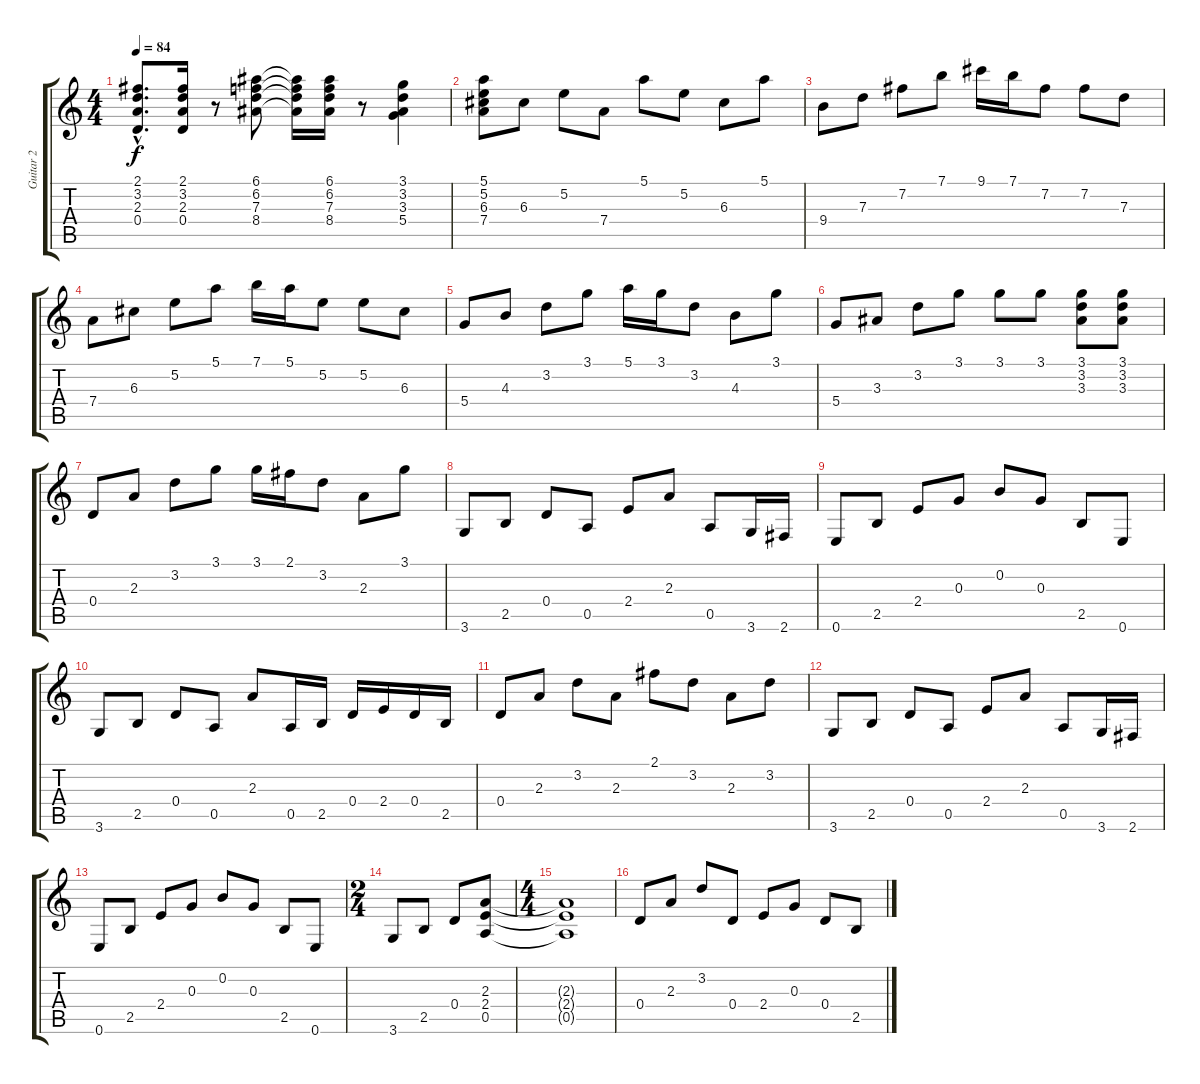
\track ("Guitar 2" "Guitar 2") {instrument acousticguitarsteel}
\staff {score tabs}
\tuning (E4 B3 G3 D3 A2 E2) {hide}
\ts (4 4)
\tempo 84
\clef g2
\ks c
(2.1{hac} 3.2{hac} 2.3{hac} 0.4{hac}).8{d dy f} (2.1 3.2 2.3 0.4).16 r.8 (6.1 6.2 7.3 8.4).8 (6.1{t} 6.2{t} 7.3{t} 8.4{t}).16 (6.1 6.2 7.3 8.4).16 r.8 (3.1 3.2 3.3 5.4).4 |
(5.1 5.2 6.3 7.4).8 6.3.8 5.2.8 7.4.8 5.1.8 5.2.8 6.3.8 5.1.8 |
9.4.8 7.3.8 7.2.8 7.1.8 9.1.16 7.1.16 7.2.8 7.2.8 7.3.8 |
7.4.8 6.3.8 5.2.8 5.1.8 7.1.16 5.1.16 5.2.8 5.2.8 6.3.8 |
5.4.8 4.3.8 3.2.8 3.1.8 5.1.16 3.1.16 3.2.8 4.3.8 3.1.8 |
5.4.8 3.3.8 3.2.8 3.1.8 3.1.8 3.1.8 (3.1 3.2 3.3).8 (3.1 3.2 3.3).8 |
0.4.8 2.3.8 3.2.8 3.1.8 3.1.16 2.1.16 3.2.8 2.3.8 3.1.8 |
3.6.8 2.5.8 0.4.8 0.5.8 2.4.8 2.3.8 0.5.8 3.6.16 2.6.16 |
0.6.8 2.5.8 2.4.8 0.3.8 0.2.8 0.3.8 2.5.8 0.6.8 |
3.6.8 2.5.8 0.4.8 0.5.8 2.3.8 0.5.16 2.5.16 0.4.16 2.4.16 0.4.16 2.5.16 |
0.4.8 2.3.8 3.2.8 2.3.8 2.1.8 3.2.8 2.3.8 3.2.8 |
3.6.8 2.5.8 0.4.8 0.5.8 2.4.8 2.3.8 0.5.8 3.6.16 2.6.16 |
0.6.8 2.5.8 2.4.8 0.3.8 0.2.8 0.3.8 2.5.8 0.6.8 |
\ts (2 4)
3.6.8 2.5.8 0.4.8 (2.3 2.4 0.5).8 |
\ts (4 4)
(2.3{t} 2.4{t} 0.5{t}).1 |
0.4.8 2.3.8 3.2.8 0.4.8 2.4.8 0.3.8 0.4.8 2.5.8
